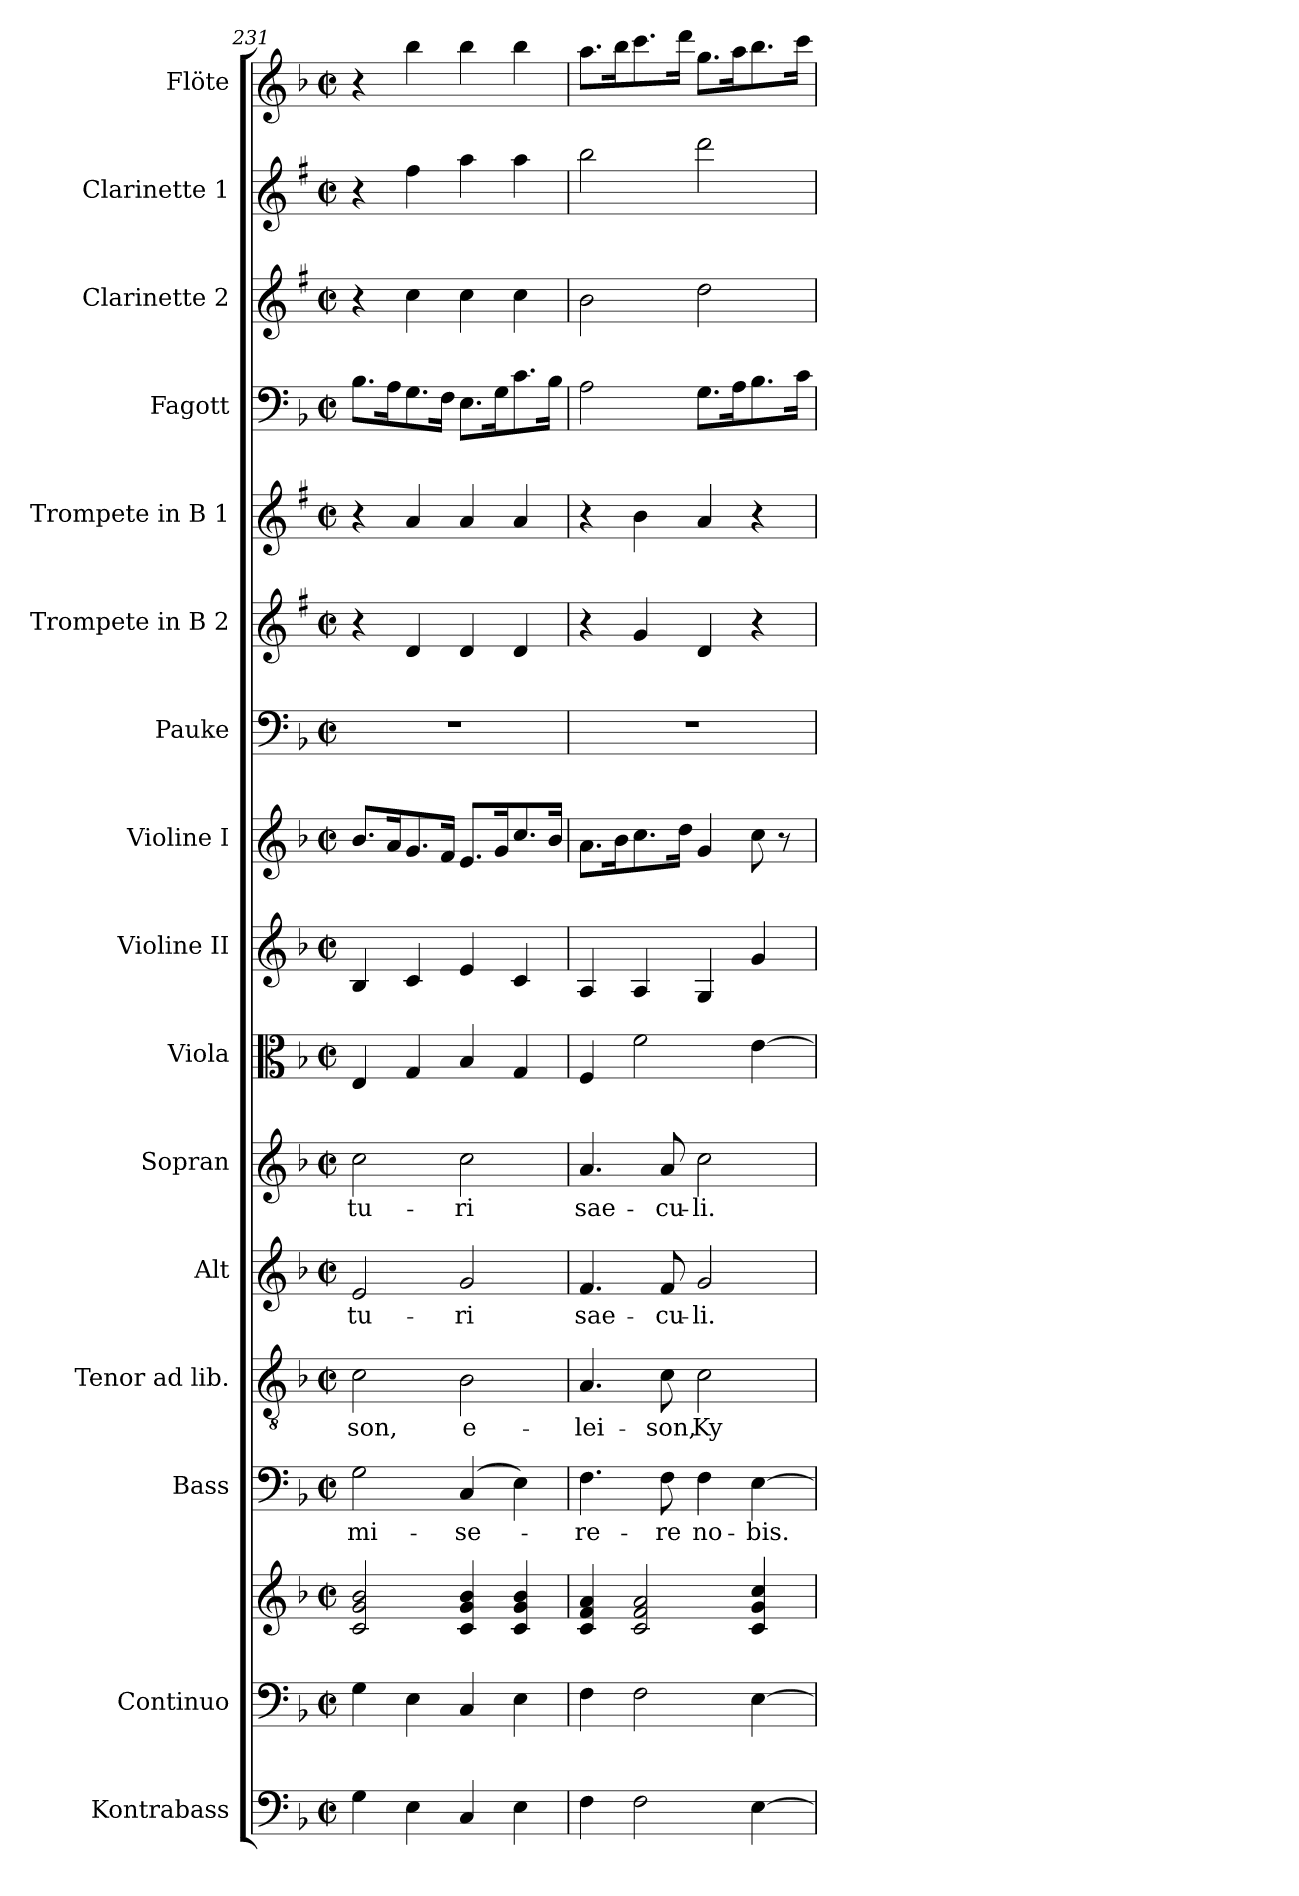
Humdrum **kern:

**kern	**kern	**kern	**kern	**text	**kern	**text	**kern	**text	**kern	**text	**kern	**kern	**kern	**kern	**kern	**kern	**kern	**kern	**kern	**kern
*part16	*part15	*part15	*part14	*part14	*part13	*part13	*part12	*part12	*part11	*part11	*part10	*part9	*part8	*part7	*part6	*part5	*part4	*part3	*part2	*part1
*staff17	*staff16	*staff15	*staff14	*staff14	*staff13	*staff13	*staff12	*staff12	*staff11	*staff11	*staff10	*staff9	*staff8	*staff7	*staff6	*staff5	*staff4	*staff3	*staff2	*staff1
*I"Kontrabass	*I"Continuo	*	*I"Bass	*	*I"Tenor ad lib.	*	*I"Alt	*	*I"Sopran	*	*I"Viola	*I"Violine II	*I"Violine I	*I"Pauke	*I"Trompete in B 2	*I"Trompete in B 1	*I"Fagott	*I"Clarinette 2	*I"Clarinette 1	*I"Flöte
*I'Kb.	*I'cont.	*	*I'B	*	*I'T	*	*I'A	*	*I'S	*	*I'Vla.	*I'Vl. II	*I'Vl. I	*I'Pk.	*	*	*I'Fg.	*I'Cl. 2	*I'Cl. 1	*I'Fl.
*clefF4	*clefF4	*clefG2	*clefF4	*	*clefGv2	*	*clefG2	*	*clefG2	*	*clefC3	*clefG2	*clefG2	*clefF4	*clefG2	*clefG2	*clefF4	*clefG2	*clefG2	*clefG2
*ITrd7c12	*	*	*	*	*	*	*	*	*	*	*	*	*	*	*ITrd1c2	*ITrd1c2	*	*ITrd1c2	*ITrd1c2	*
*k[b-]	*k[b-]	*k[b-]	*k[b-]	*	*k[b-]	*	*k[b-]	*	*k[b-]	*	*k[b-]	*k[b-]	*k[b-]	*k[b-]	*k[b-]	*k[b-]	*k[b-]	*k[b-]	*k[b-]	*k[b-]
*F:	*F:	*F:	*F:	*	*F:	*	*F:	*	*F:	*	*F:	*F:	*F:	*F:	*F:	*F:	*F:	*F:	*F:	*F:
*M2/2	*M2/2	*M2/2	*M2/2	*	*M2/2	*	*M2/2	*	*M2/2	*	*M2/2	*M2/2	*M2/2	*M2/2	*M2/2	*M2/2	*M2/2	*M2/2	*M2/2	*M2/2
*met(c|)	*met(c|)	*met(c|)	*met(c|)	*	*met(c|)	*	*met(c|)	*	*met(c|)	*	*met(c|)	*met(c|)	*met(c|)	*met(c|)	*met(c|)	*met(c|)	*met(c|)	*met(c|)	*met(c|)	*met(c|)
=231	=231	=231	=231	=231	=231	=231	=231	=231	=231	=231	=231	=231	=231	=231	=231	=231	=231	=231	=231	=231
!	!	!	!	!LO:LY:b	!	!LO:LY:b	!	!LO:LY:b	!	!LO:LY:b	!	!	!	!	!	!	!	!	!	!
4GG\	4G\	2c/ 2g/ 2b-/	2G\	mi-	2c\	-son,	2e/	-tu-	2cc\	-tu-	4E/	4B-/	8.b-/L	1r	4r	4r	8.B-\L	4r	4r	4r
.	.	.	.	.	.	.	.	.	.	.	.	.	16a/k	.	.	.	16A\k	.	.	.
4EE\	4E\	.	.	.	.	.	.	.	.	.	4G/	4c/	8.g/	.	4c/	4g/	8.G\	4b-\	4ee\	4bb-\
.	.	.	.	.	.	.	.	.	.	.	.	.	16f/Jk	.	.	.	16F\Jk	.	.	.
!	!	!	!	!LO:LY:b	!	!LO:LY:b	!	!LO:LY:b	!	!LO:LY:b	!	!	!	!	!	!	!	!	!	!
4CC/	4C/	4c/ 4g/ 4b-/	(4C/	-se-	2B-\	e-	2g/	-ri	2cc\	-ri	4B-/	4e/	8.e/L	.	4c/	4g/	8.E\L	4b-\	4gg\	4bb-\
.	.	.	.	.	.	.	.	.	.	.	.	.	16g/k	.	.	.	16G\k	.	.	.
4EE\	4E\	4c/ 4g/ 4b-/	4E\)	.	.	.	.	.	.	.	4G/	4c/	8.cc/	.	4c/	4g/	8.c\	4b-\	4gg\	4bb-\
.	.	.	.	.	.	.	.	.	.	.	.	.	16b-/Jk	.	.	.	16B-\Jk	.	.	.
!!LO:PB:g=z
=232	=232	=232	=232	=232	=232	=232	=232	=232	=232	=232	=232	=232	=232	=232	=232	=232	=232	=232	=232	=232
!	!	!	!	!LO:LY:b	!	!LO:LY:b	!	!LO:LY:b	!	!LO:LY:b	!	!	!	!	!	!	!	!	!	!
4FF\	4F\	4c/ 4f/ 4a/	4.F\	-re-	4.A/	-lei-	4.f/	sae-	4.a/	sae-	4F/	4A/	8.a\L	1r	4r	4r	2A\	2a\	2aa\	8.aa\L
.	.	.	.	.	.	.	.	.	.	.	.	.	16b-\k	.	.	.	.	.	.	16bb-\k
2FF\	2F\	2c/ 2f/ 2a/	.	.	.	.	.	.	.	.	2f\	4A/	8.cc\	.	4f/	4a\	.	.	.	8.ccc\
!	!	!	!	!LO:LY:b	!	!LO:LY:b	!	!LO:LY:b	!	!LO:LY:b	!	!	!	!	!	!	!	!	!	!
.	.	.	8F\	-re	8c\	-son,	8f/	-cu-	8a/	-cu-	.	.	.	.	.	.	.	.	.	.
.	.	.	.	.	.	.	.	.	.	.	.	.	16dd\Jk	.	.	.	.	.	.	16ddd\Jk
!	!	!	!	!LO:LY:b	!	!LO:LY:b	!	!LO:LY:b	!	!LO:LY:b	!	!	!	!	!	!	!	!	!	!
.	.	.	4F\	no-	2c\	Ky-	2g/	-li.	2cc\	-li.	.	4G/	4g/	.	4c/	4g/	8.G\L	2cc\	2ccc\	8.gg\L
.	.	.	.	.	.	.	.	.	.	.	.	.	.	.	.	.	16A\k	.	.	16aa\k
!	!	!	!	!LO:LY:b	!	!	!	!	!	!	!	!	!	!	!	!	!	!	!	!
[4EE\	[4E\	4c/ 4g/ 4cc/	[4E\	-bis.	.	.	.	.	.	.	[4e\	4g/	8cc\	.	4r	4r	8.B-\	.	.	8.bb-\
.	.	.	.	.	.	.	.	.	.	.	.	.	8r	.	.	.	.	.	.	.
.	.	.	.	.	.	.	.	.	.	.	.	.	.	.	.	.	16c\Jk	.	.	16ccc\Jk
=	=	=	=	=	=	=	=	=	=	=	=	=	=	=	=	=	=	=	=	=
*-	*-	*-	*-	*-	*-	*-	*-	*-	*-	*-	*-	*-	*-	*-	*-	*-	*-	*-	*-	*-
